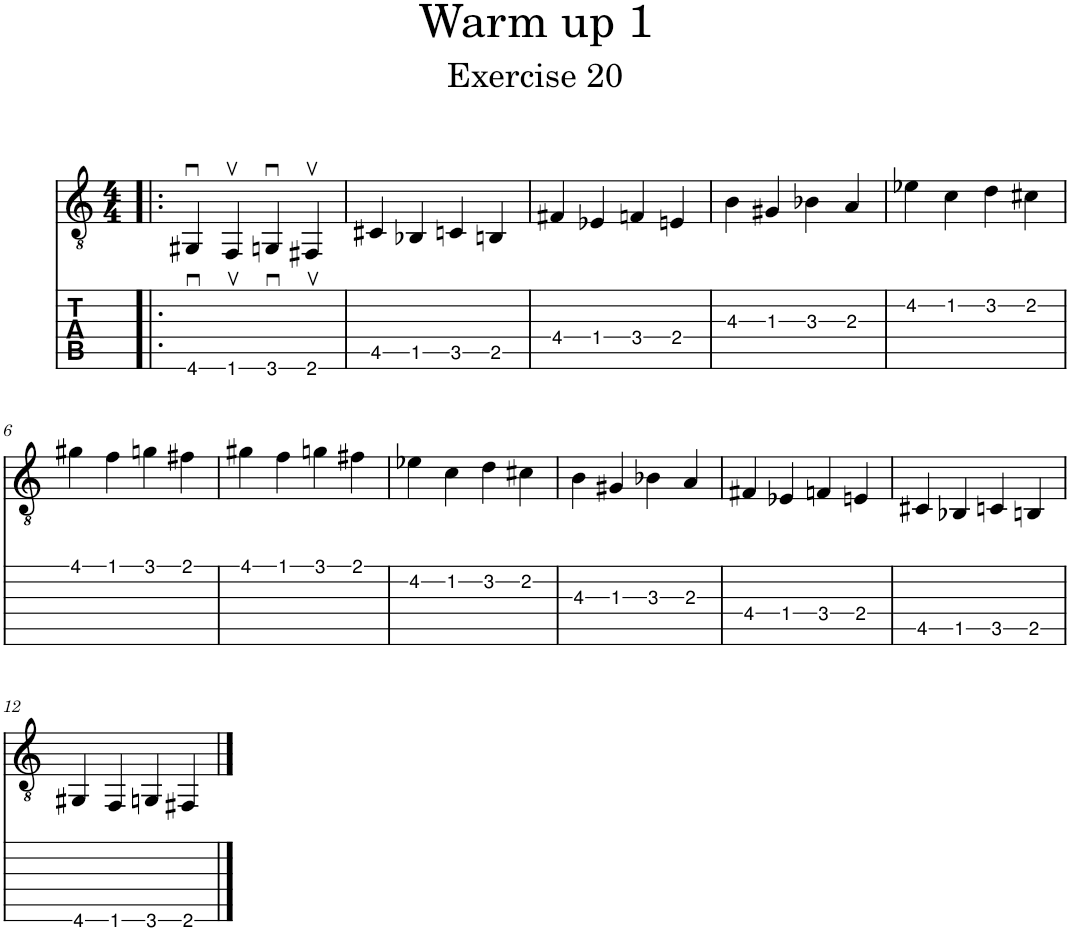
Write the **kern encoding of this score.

**kern	**kern
*part1	*part1
*staff2	*staff1
*I"Guitar	*
*I'Guit.	*
*stria6	*
*	*clefGv2
*k[]	*k[]
*M4/4	*M4/4
=1!|:	=1!|:
4GG#u	4GG#Xu/
4FFv	4FFv/
4GGu	4GGnu/
4FF#v	4FF#Xv/
=2	=2
4C#	4C#X/
4BB-	4BB-X/
4C	4Cn/
4BB	4BBn/
=3	=3
4F#	4F#X/
4E-	4E-X/
4F	4Fn/
4E	4En/
=4	=4
4B	4B\
4G#	4G#X/
4B-	4B-X\
4A	4A/
=5	=5
4e-	4e-X\
4c	4c\
4d	4d\
4c#	4c#X\
!!LO:LB:g=z
=6	=6
4g#	4g#X\
4f	4f\
4g	4gn\
4f#	4f#X\
=7	=7
4g#	4g#X\
4f	4f\
4g	4gn\
4f#	4f#X\
=8	=8
4e-	4e-X\
4c	4c\
4d	4d\
4c#	4c#X\
=9	=9
4B	4B\
4G#	4G#X/
4B-	4B-X\
4A	4A/
=10	=10
4F#	4F#X/
4E-	4E-X/
4F	4Fn/
4E	4En/
=11	=11
4C#	4C#X/
4BB-	4BB-X/
4C	4Cn/
4BB	4BBn/
!!LO:LB:g=z
=12	=12
4GG#	4GG#X/
4FF	4FF/
4GG	4GGn/
4FF#	4FF#X/
==	==
*-	*-
